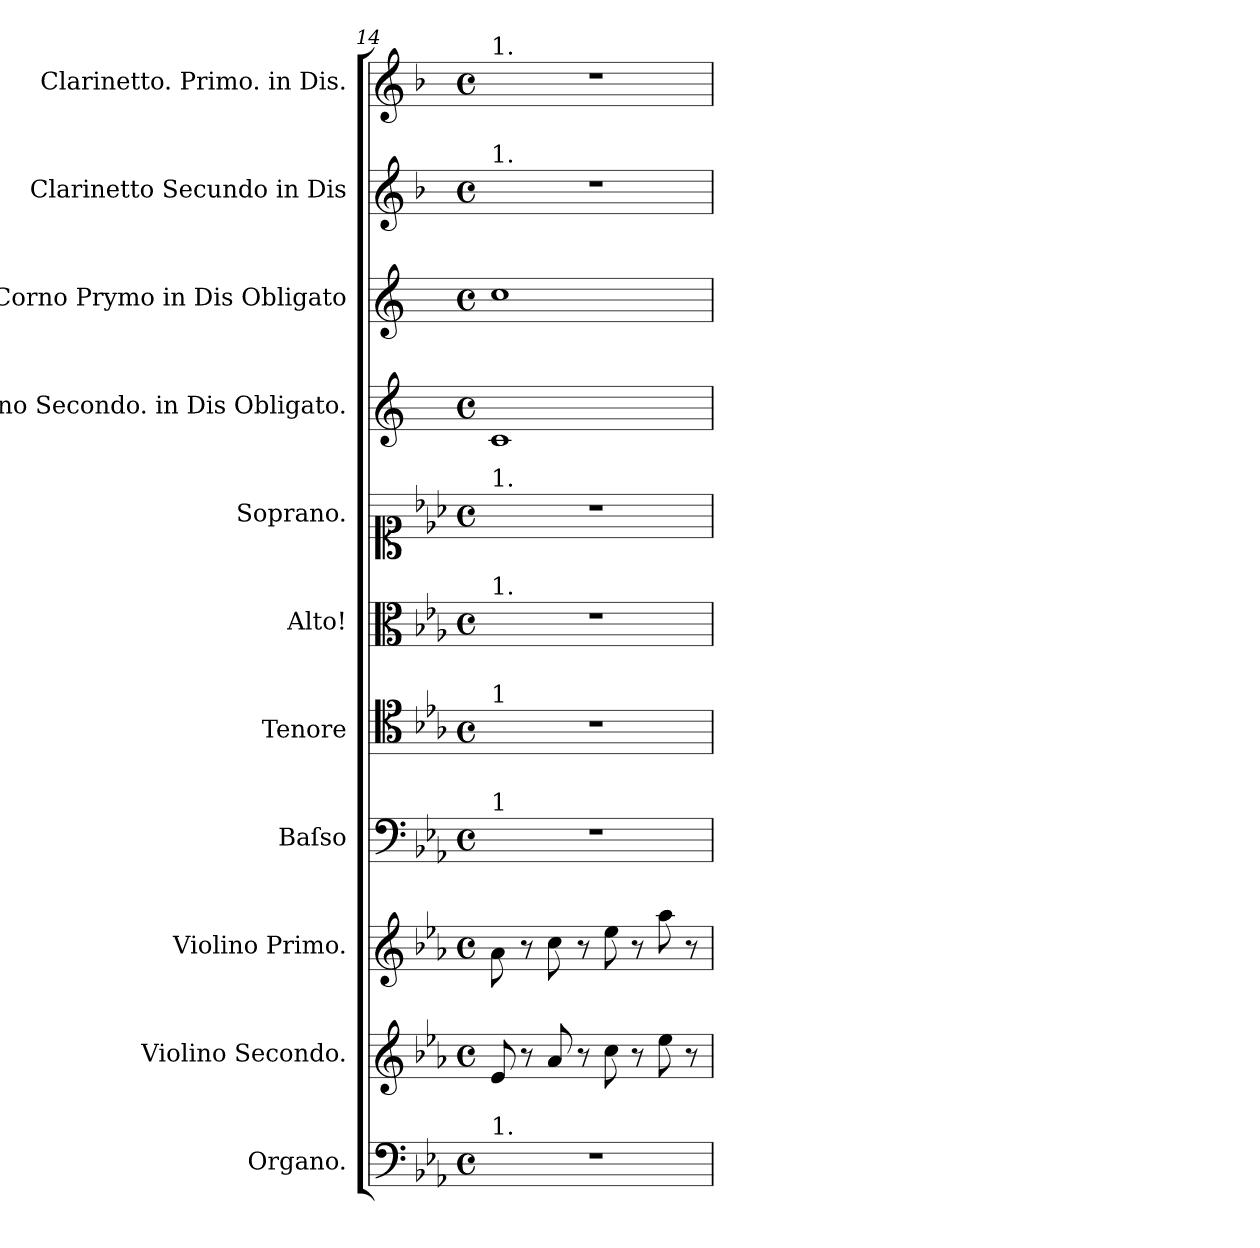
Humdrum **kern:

**kern	**kern	**dynam	**kern	**kern	**kern	**kern	**kern	**kern	**kern	**kern	**kern
*part11	*part10	*part10	*part9	*part8	*part7	*part6	*part5	*part4	*part3	*part2	*part1
*staff11	*staff10	*staff10	*staff9	*staff8	*staff7	*staff6	*staff5	*staff4	*staff3	*staff2	*staff1
*I"Organo.	*I"Violino Secondo.	*	*I"Violino Primo.	*I"Baſso	*I"Tenore	*I"Alto!	*I"Soprano.	*I"Corno Secondo. in Dis Obligato.	*I"Corno Prymo in Dis Obligato	*I"Clarinetto Secundo in Dis	*I"Clarinetto. Primo. in Dis.
*I'org	*I'vl2	*	*I'vl1	*I'B	*I'T	*I'A	*I'S	*I'cor2	*I'cor1	*I'Cl.	*I'Cl.
*clefF4	*clefG2	*	*clefG2	*clefF4	*clefC4	*clefC3	*clefC1	*clefG2	*clefG2	*clefG2	*clefG2
*	*	*	*	*	*	*	*	*ITrd5c9	*ITrd5c9	*ITrd1c2	*ITrd1c2
*k[b-e-a-]	*k[b-e-a-]	*	*k[b-e-a-]	*k[b-e-a-]	*k[b-e-a-]	*k[b-e-a-]	*k[b-e-a-]	*k[b-e-a-]	*k[b-e-a-]	*k[b-e-a-]	*k[b-e-a-]
*M4/4	*M4/4	*	*M4/4	*M4/4	*M4/4	*M4/4	*M4/4	*M4/4	*M4/4	*M4/4	*M4/4
*met(c)	*met(c)	*	*met(c)	*met(c)	*met(c)	*met(c)	*met(c)	*met(c)	*met(c)	*met(c)	*met(c)
=14	=14	=14	=14	=14	=14	=14	=14	=14	=14	=14	=14
!	!	!	!	!	!	!	!	!	!	!	!LO:TX:a:t=1.
!	!	!	!	!	!	!	!	!	!	!LO:TX:a:t=1.	!
!	!	!	!	!	!	!	!LO:TX:a:t=1.	!	!	!	!
!	!	!	!	!	!	!LO:TX:a:t=1.	!	!	!	!	!
!	!	!	!	!	!LO:TX:a:t=1	!	!	!	!	!	!
!	!	!	!	!LO:TX:a:t=1	!	!	!	!	!	!	!
!LO:TX:a:t=1.	!	!	!	!	!	!	!	!	!	!	!
!	!	!LO:DY:rj	!	!	!	!	!	!	!	!	!
1r	8e-/	p&colon;	8a-\	1r	1r	1r	1r	1E-	1e-	1r	1r
.	8r	.	8r	.	.	.	.	.	.	.	.
.	8a-/	.	8cc\	.	.	.	.	.	.	.	.
.	8r	.	8r	.	.	.	.	.	.	.	.
.	8cc\	.	8ee-\	.	.	.	.	.	.	.	.
.	8r	.	8r	.	.	.	.	.	.	.	.
.	8ee-\	.	8aa-\	.	.	.	.	.	.	.	.
.	8r	.	8r	.	.	.	.	.	.	.	.
=	=	=	=	=	=	=	=	=	=	=	=
*-	*-	*-	*-	*-	*-	*-	*-	*-	*-	*-	*-
